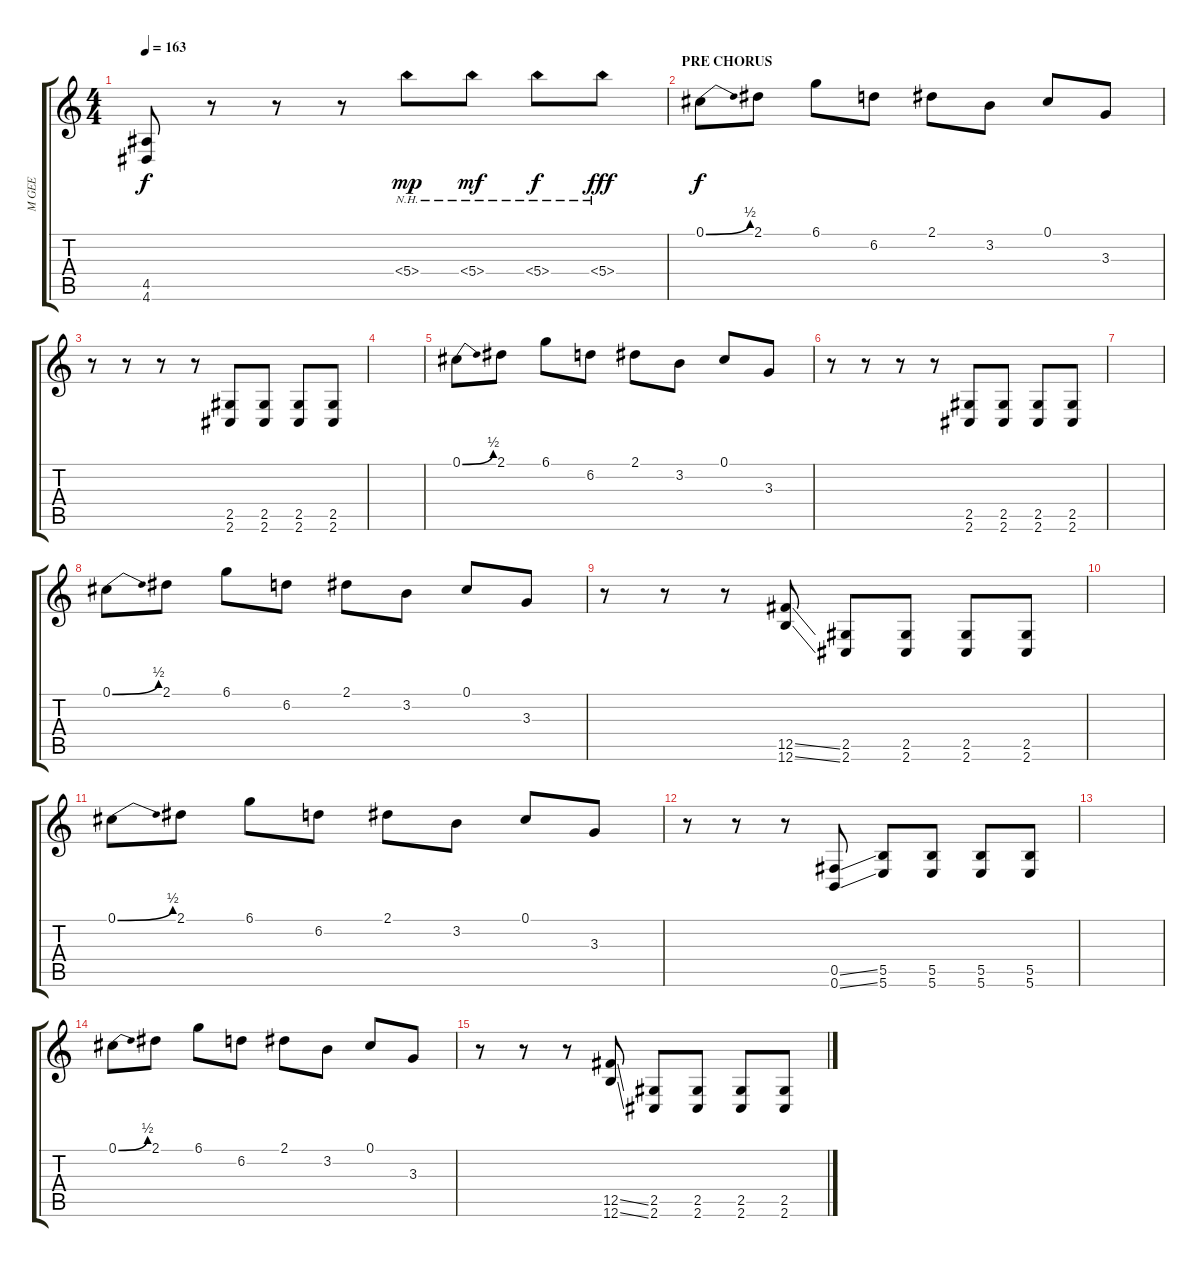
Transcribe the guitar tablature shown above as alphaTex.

\track ("M GEE" "M GEE") {instrument distortionguitar}
\staff {score tabs}
\tuning (Db4 Ab3 E3 B2 Gb2 B1) {hide}
\ts (4 4)
\tempo 163
\clef g2
\ks c
(4.5{t} 4.6{t}).8{dy f} r.8 r.8 r.8 5.4{nh}.8{dy mp} 5.4{nh}.8{dy mf} 5.4{nh}.8{dy f} 5.4{nh}.8{dy fff} |
\section ("" "PRE CHORUS")
0.1{be (bend 0 0 60 2)}.8{dy f} 2.1.8 6.1.8 6.2.8 2.1.8 3.2.8 0.1.8 3.3.8 |
r.8 r.8 r.8 r.8 (2.5 2.6).8 (2.5 2.6).8 (2.5 2.6).8 (2.5 2.6).8 |
|
0.1{be (bend 0 0 60 2)}.8 2.1.8 6.1.8 6.2.8 2.1.8 3.2.8 0.1.8 3.3.8 |
r.8 r.8 r.8 r.8 (2.5 2.6).8 (2.5 2.6).8 (2.5 2.6).8 (2.5 2.6).8 |
|
0.1{be (bend 0 0 60 2)}.8 2.1.8 6.1.8 6.2.8 2.1.8 3.2.8 0.1.8 3.3.8 |
r.8 r.8 r.8 (12.5{ss} 12.6{ss}).8 (2.5 2.6).8 (2.5 2.6).8 (2.5 2.6).8 (2.5 2.6).8 |
|
0.1{be (bend 0 0 60 2)}.8 2.1.8 6.1.8 6.2.8 2.1.8 3.2.8 0.1.8 3.3.8 |
r.8 r.8 r.8 (0.5{ss} 0.6{ss}).8 (5.5 5.6).8 (5.5 5.6).8 (5.5 5.6).8 (5.5 5.6).8 |
|
0.1{be (bend 0 0 60 2)}.8 2.1.8 6.1.8 6.2.8 2.1.8 3.2.8 0.1.8 3.3.8 |
r.8 r.8 r.8 (12.5{ss} 12.6{ss}).8 (2.5 2.6).8 (2.5 2.6).8 (2.5 2.6).8 (2.5 2.6).8
